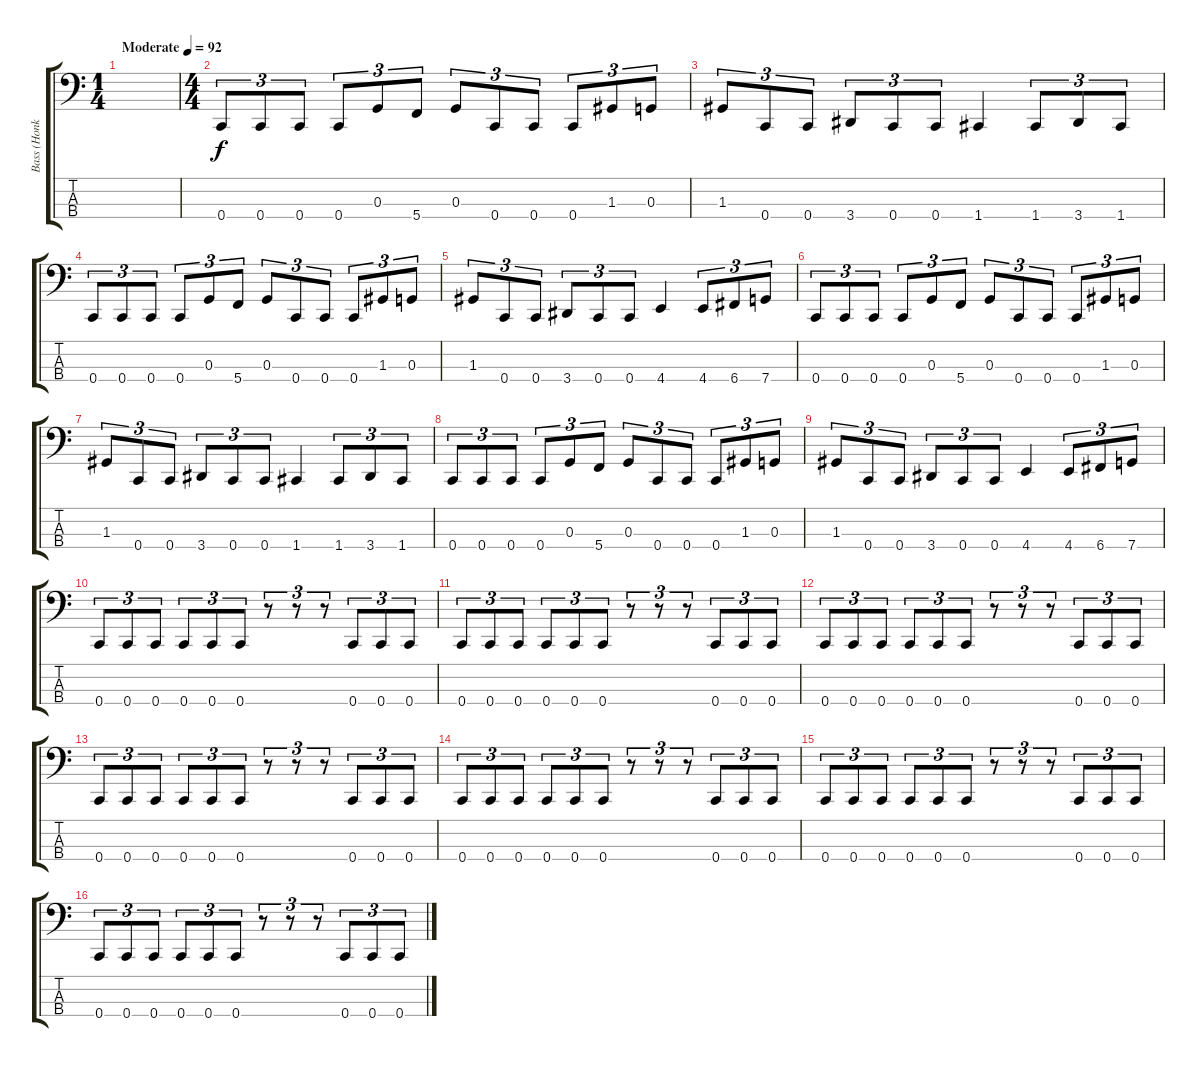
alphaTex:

\track ("Bass (Honkonen)" "Bass (Honk") {instrument electricbasspick}
\staff {score tabs}
\tuning (F2 C2 G1 C1) {hide}
\ts (1 4)
\tempo (92 "Moderate")
\clef f4
\ks c
|
\ts (4 4)
0.4.8{tu (3 2)} 0.4.8{tu (3 2)} 0.4.8{tu (3 2)} 0.4.8{tu (3 2)} 0.3.8{tu (3 2)} 5.4.8{tu (3 2)} 0.3.8{tu (3 2)} 0.4.8{tu (3 2)} 0.4.8{tu (3 2)} 0.4.8{tu (3 2)} 1.3.8{tu (3 2)} 0.3.8{tu (3 2)} |
1.3.8{tu (3 2)} 0.4.8{tu (3 2)} 0.4.8{tu (3 2)} 3.4.8{tu (3 2)} 0.4.8{tu (3 2)} 0.4.8{tu (3 2)} 1.4.4 1.4.8{tu (3 2)} 3.4.8{tu (3 2)} 1.4.8{tu (3 2)} |
0.4.8{tu (3 2)} 0.4.8{tu (3 2)} 0.4.8{tu (3 2)} 0.4.8{tu (3 2)} 0.3.8{tu (3 2)} 5.4.8{tu (3 2)} 0.3.8{tu (3 2)} 0.4.8{tu (3 2)} 0.4.8{tu (3 2)} 0.4.8{tu (3 2)} 1.3.8{tu (3 2)} 0.3.8{tu (3 2)} |
1.3.8{tu (3 2)} 0.4.8{tu (3 2)} 0.4.8{tu (3 2)} 3.4.8{tu (3 2)} 0.4.8{tu (3 2)} 0.4.8{tu (3 2)} 4.4.4 4.4.8{tu (3 2)} 6.4.8{tu (3 2)} 7.4.8{tu (3 2)} |
0.4.8{tu (3 2)} 0.4.8{tu (3 2)} 0.4.8{tu (3 2)} 0.4.8{tu (3 2)} 0.3.8{tu (3 2)} 5.4.8{tu (3 2)} 0.3.8{tu (3 2)} 0.4.8{tu (3 2)} 0.4.8{tu (3 2)} 0.4.8{tu (3 2)} 1.3.8{tu (3 2)} 0.3.8{tu (3 2)} |
1.3.8{tu (3 2)} 0.4.8{tu (3 2)} 0.4.8{tu (3 2)} 3.4.8{tu (3 2)} 0.4.8{tu (3 2)} 0.4.8{tu (3 2)} 1.4.4 1.4.8{tu (3 2)} 3.4.8{tu (3 2)} 1.4.8{tu (3 2)} |
0.4.8{tu (3 2)} 0.4.8{tu (3 2)} 0.4.8{tu (3 2)} 0.4.8{tu (3 2)} 0.3.8{tu (3 2)} 5.4.8{tu (3 2)} 0.3.8{tu (3 2)} 0.4.8{tu (3 2)} 0.4.8{tu (3 2)} 0.4.8{tu (3 2)} 1.3.8{tu (3 2)} 0.3.8{tu (3 2)} |
1.3.8{tu (3 2)} 0.4.8{tu (3 2)} 0.4.8{tu (3 2)} 3.4.8{tu (3 2)} 0.4.8{tu (3 2)} 0.4.8{tu (3 2)} 4.4.4 4.4.8{tu (3 2)} 6.4.8{tu (3 2)} 7.4.8{tu (3 2)} |
0.4.8{tu (3 2)} 0.4.8{tu (3 2)} 0.4.8{tu (3 2)} 0.4.8{tu (3 2)} 0.4.8{tu (3 2)} 0.4.8{tu (3 2)} r.8{tu (3 2)} r.8{tu (3 2)} r.8{tu (3 2)} 0.4.8{tu (3 2)} 0.4.8{tu (3 2)} 0.4.8{tu (3 2)} |
0.4.8{tu (3 2)} 0.4.8{tu (3 2)} 0.4.8{tu (3 2)} 0.4.8{tu (3 2)} 0.4.8{tu (3 2)} 0.4.8{tu (3 2)} r.8{tu (3 2)} r.8{tu (3 2)} r.8{tu (3 2)} 0.4.8{tu (3 2)} 0.4.8{tu (3 2)} 0.4.8{tu (3 2)} |
0.4.8{tu (3 2)} 0.4.8{tu (3 2)} 0.4.8{tu (3 2)} 0.4.8{tu (3 2)} 0.4.8{tu (3 2)} 0.4.8{tu (3 2)} r.8{tu (3 2)} r.8{tu (3 2)} r.8{tu (3 2)} 0.4.8{tu (3 2)} 0.4.8{tu (3 2)} 0.4.8{tu (3 2)} |
0.4.8{tu (3 2)} 0.4.8{tu (3 2)} 0.4.8{tu (3 2)} 0.4.8{tu (3 2)} 0.4.8{tu (3 2)} 0.4.8{tu (3 2)} r.8{tu (3 2)} r.8{tu (3 2)} r.8{tu (3 2)} 0.4.8{tu (3 2)} 0.4.8{tu (3 2)} 0.4.8{tu (3 2)} |
0.4.8{tu (3 2)} 0.4.8{tu (3 2)} 0.4.8{tu (3 2)} 0.4.8{tu (3 2)} 0.4.8{tu (3 2)} 0.4.8{tu (3 2)} r.8{tu (3 2)} r.8{tu (3 2)} r.8{tu (3 2)} 0.4.8{tu (3 2)} 0.4.8{tu (3 2)} 0.4.8{tu (3 2)} |
0.4.8{tu (3 2)} 0.4.8{tu (3 2)} 0.4.8{tu (3 2)} 0.4.8{tu (3 2)} 0.4.8{tu (3 2)} 0.4.8{tu (3 2)} r.8{tu (3 2)} r.8{tu (3 2)} r.8{tu (3 2)} 0.4.8{tu (3 2)} 0.4.8{tu (3 2)} 0.4.8{tu (3 2)} |
0.4.8{tu (3 2)} 0.4.8{tu (3 2)} 0.4.8{tu (3 2)} 0.4.8{tu (3 2)} 0.4.8{tu (3 2)} 0.4.8{tu (3 2)} r.8{tu (3 2)} r.8{tu (3 2)} r.8{tu (3 2)} 0.4.8{tu (3 2)} 0.4.8{tu (3 2)} 0.4.8{tu (3 2)}
